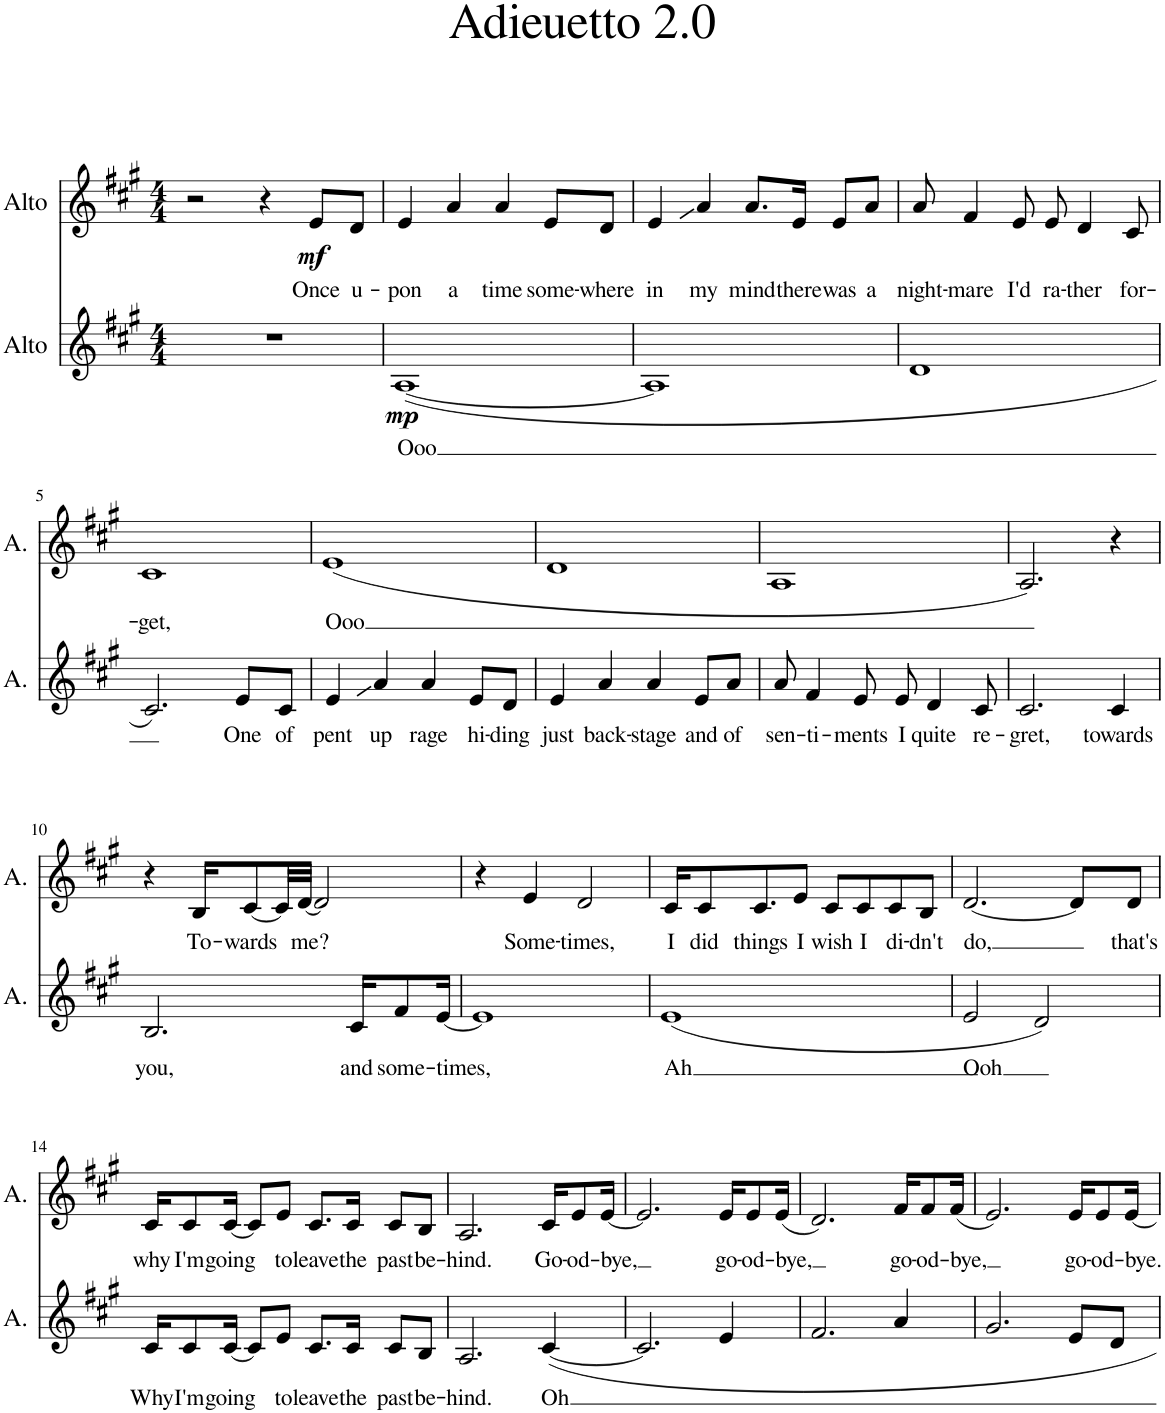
**kern	**text	**dynam	**kern	**text	**dynam
*part2	*part2	*part2	*part1	*part1	*part1
*staff2	*staff2	*staff2	*staff1	*staff1	*staff1
*I"Alto	*	*	*I"Alto	*	*
*I'A.	*	*	*I'A.	*	*
*clefG2	*	*	*clefG2	*	*
*k[f#c#g#]	*	*	*k[f#c#g#]	*	*
*M4/4	*	*	*M4/4	*	*
=1	=1	=1	=1	=1	=1
1r	.	.	2r	.	.
.	.	.	4r	.	.
!	!	!	!	!LO:LY:b	!LO:DY:b
.	.	.	8e/L	Once	mf
!	!	!	!	!LO:LY:b	!
.	.	.	8d/J	u-	.
=2	=2	=2	=2	=2	=2
!	!LO:LY:b	!LO:DY:b	!	!LO:LY:b	!
([1A	Ooo	mp	4e/	-pon	.
!	!	!	!	!LO:LY:b	!
.	.	.	4a/	a	.
!	!	!	!	!LO:LY:b	!
.	.	.	4a/	time	.
!	!	!	!	!LO:LY:b	!
.	.	.	8e/L	some-	.
!	!	!	!	!LO:LY:b	!
.	.	.	8d/J	-where	.
=3	=3	=3	=3	=3	=3
!	!	!	!	!LO:LY:b	!
1A]	.	.	4e/	in	.
!	!	!	!	!LO:LY:b	!
.	.	.	4a/	my	.
!	!	!	!	!LO:LY:b	!
.	.	.	8.a/L	mind	.
!	!	!	!	!LO:LY:b	!
.	.	.	16e/Jk	there	.
!	!	!	!	!LO:LY:b	!
.	.	.	8e/L	was	.
!	!	!	!	!LO:LY:b	!
.	.	.	8a/J	a	.
=4	=4	=4	=4	=4	=4
!	!	!	!	!LO:LY:b	!
1d	.	.	8a/	night-	.
!	!	!	!	!LO:LY:b	!
.	.	.	4f#/	-mare	.
!	!	!	!	!LO:LY:b	!
.	.	.	8e/	I'd	.
!	!	!	!	!LO:LY:b	!
.	.	.	8e/	ra-	.
!	!	!	!	!LO:LY:b	!
.	.	.	4d/	-ther	.
!	!	!	!	!LO:LY:b	!
.	.	.	8c#/	for-	.
!!LO:LB:g=z
=5	=5	=5	=5	=5	=5
!	!	!	!	!LO:LY:b	!
2.c#/)	.	.	1c#	-get,	.
!	!LO:LY:b	!	!	!	!
8e/L	One	.	.	.	.
!	!LO:LY:b	!	!	!	!
8c#/J	of	.	.	.	.
=6	=6	=6	=6	=6	=6
!	!LO:LY:b	!	!	!LO:LY:b	!
4e/	pent	.	(1e	Ooo	.
!	!LO:LY:b	!	!	!	!
4a/	up	.	.	.	.
!	!LO:LY:b	!	!	!	!
4a/	rage	.	.	.	.
!	!LO:LY:b	!	!	!	!
8e/L	hi-	.	.	.	.
!	!LO:LY:b	!	!	!	!
8d/J	-ding	.	.	.	.
=7	=7	=7	=7	=7	=7
!	!LO:LY:b	!	!	!	!
4e/	just	.	1d	.	.
!	!LO:LY:b	!	!	!	!
4a/	back-	.	.	.	.
!	!LO:LY:b	!	!	!	!
4a/	-stage	.	.	.	.
!	!LO:LY:b	!	!	!	!
8e/L	and	.	.	.	.
!	!LO:LY:b	!	!	!	!
8a/J	of	.	.	.	.
=8	=8	=8	=8	=8	=8
!	!LO:LY:b	!	!	!	!
8a/	sen-	.	1A	.	.
!	!LO:LY:b	!	!	!	!
4f#/	-ti-	.	.	.	.
!	!LO:LY:b	!	!	!	!
8e/	-ments	.	.	.	.
!	!LO:LY:b	!	!	!	!
8e/	I	.	.	.	.
!	!LO:LY:b	!	!	!	!
4d/	quite	.	.	.	.
!	!LO:LY:b	!	!	!	!
8c#/	re-	.	.	.	.
=9	=9	=9	=9	=9	=9
!	!LO:LY:b	!	!	!	!
2.c#/	-gret,	.	2.A/)	.	.
!	!LO:LY:b	!	!	!	!
4c#/	towards	.	4r	.	.
!!LO:LB:g=z
=10	=10	=10	=10	=10	=10
!	!LO:LY:b	!	!	!	!
2.B/	you,	.	4r	.	.
!	!	!	!	!LO:LY:b	!
.	.	.	16B/KL	To-	.
!	!	!	!	!LO:LY:b	!
.	.	.	[8c#/	-wards	.
.	.	.	32c#/LL]	.	.
!	!	!	!	!LO:LY:b	!
.	.	.	[32d/JJJ	me?	.
.	.	.	2d/]	.	.
!	!LO:LY:b	!	!	!	!
16c#/KL	and	.	.	.	.
!	!LO:LY:b	!	!	!	!
8f#/	some-	.	.	.	.
!	!LO:LY:b	!	!	!	!
[16e/Jk	-times,	.	.	.	.
=11	=11	=11	=11	=11	=11
1e]	.	.	4r	.	.
!	!	!	!	!LO:LY:b	!
.	.	.	4e/	Some-	.
!	!	!	!	!LO:LY:b	!
.	.	.	2d/	-times,	.
=12	=12	=12	=12	=12	=12
!	!LO:LY:b	!	!	!LO:LY:b	!
(1e	Ah	.	16c#/KL	I	.
!	!	!	!	!LO:LY:b	!
.	.	.	8c#/	did	.
!	!	!	!	!LO:LY:b	!
.	.	.	8.c#/	things	.
!	!	!	!	!LO:LY:b	!
.	.	.	8e/J	I	.
!	!	!	!	!LO:LY:b	!
.	.	.	8c#/L	wish	.
!	!	!	!	!LO:LY:b	!
.	.	.	8c#/	I	.
!	!	!	!	!LO:LY:b	!
.	.	.	8c#/	di-	.
!	!	!	!	!LO:LY:b	!
.	.	.	8B/J	-dn't	.
=13	=13	=13	=13	=13	=13
!	!LO:LY:b	!	!	!LO:LY:b	!
2e/	Ooh	.	[2.d/	do,	.
2d/)	.	.	.	.	.
.	.	.	8d/L]	.	.
!	!	!	!	!LO:LY:b	!
.	.	.	8d/J	that's	.
!!LO:LB:g=z
=14	=14	=14	=14	=14	=14
!	!LO:LY:b	!	!	!LO:LY:b	!
16c#/KL	Why	.	16c#/KL	why	.
!	!LO:LY:b	!	!	!LO:LY:b	!
8c#/	I'm	.	8c#/	I'm	.
!	!LO:LY:b	!	!	!LO:LY:b	!
[16c#/Jk	going	.	[16c#/Jk	going	.
8c#/L]	.	.	8c#/L]	.	.
!	!LO:LY:b	!	!	!LO:LY:b	!
8e/J	to	.	8e/J	to	.
!	!LO:LY:b	!	!	!LO:LY:b	!
8.c#/L	leave	.	8.c#/L	leave	.
!	!LO:LY:b	!	!	!LO:LY:b	!
16c#/Jk	the	.	16c#/Jk	the	.
!	!LO:LY:b	!	!	!LO:LY:b	!
8c#/L	past	.	8c#/L	past	.
!	!LO:LY:b	!	!	!LO:LY:b	!
8B/J	be-	.	8B/J	be-	.
=15	=15	=15	=15	=15	=15
!	!LO:LY:b	!	!	!LO:LY:b	!
2.A/	-hind.	.	2.A/	-hind.	.
!	!LO:LY:b	!	!	!LO:LY:b	!
[4c#/	Oh	.	16c#/KL	Go-	.
!	!	!	!	!LO:LY:b	!
.	.	.	8e/	-od-	.
!	!	!	!	!LO:LY:b	!
.	.	.	[16e/Jk	-bye,	.
=16	=16	=16	=16	=16	=16
2.c#/]	.	.	2.e/]	.	.
!	!	!	!	!LO:LY:b	!
4e/	.	.	16e/KL	go-	.
!	!	!	!	!LO:LY:b	!
.	.	.	8e/	-od-	.
!	!	!	!	!LO:LY:b	!
.	.	.	(16e/Jk	-bye,	.
=17	=17	=17	=17	=17	=17
2.f#/	.	.	2.d/)	.	.
!	!	!	!	!LO:LY:b	!
4a/	.	.	16f#/KL	go-	.
!	!	!	!	!LO:LY:b	!
.	.	.	8f#/	-od-	.
!	!	!	!	!LO:LY:b	!
.	.	.	(16f#/Jk	-bye,	.
=18	=18	=18	=18	=18	=18
2.g#/	.	.	2.e/)	.	.
!	!	!	!	!LO:LY:b	!
8e/L	.	.	16e/KL	go-	.
!	!	!	!	!LO:LY:b	!
.	.	.	8e/	-od-	.
8d/J	.	.	.	.	.
!	!	!	!	!LO:LY:b	!
.	.	.	[16e/Jk	-bye.	.
=	=	=	=	=	=
*-	*-	*-	*-	*-	*-
